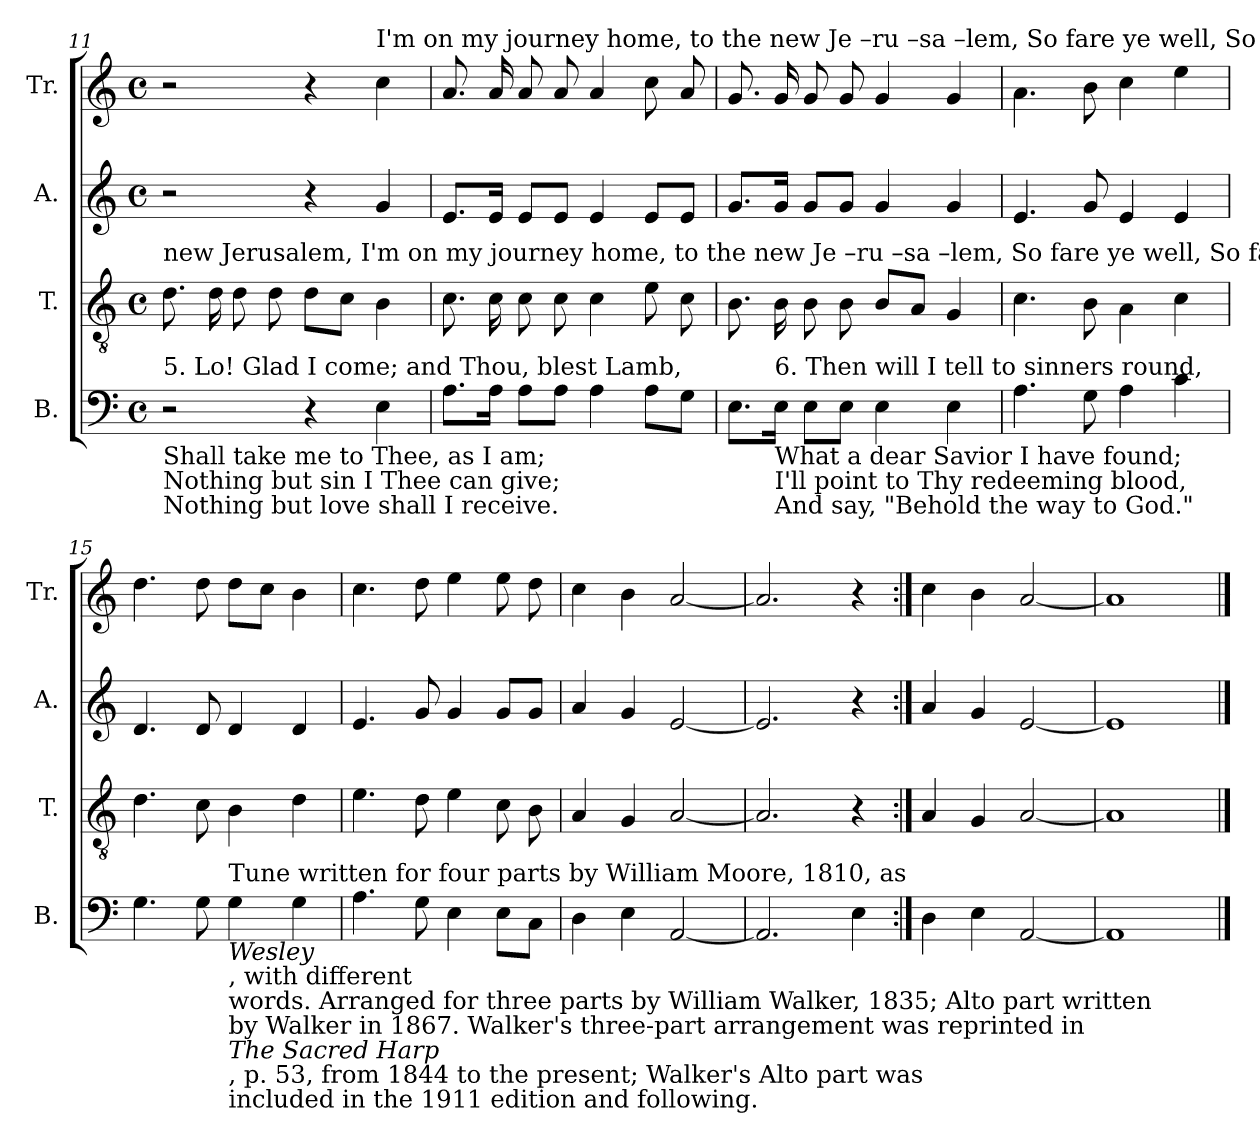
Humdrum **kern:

**kern	**kern	**kern	**kern
*part4	*part3	*part2	*part1
*staff4	*staff3	*staff2	*staff1
*I"B.	*I"T.	*I"A.	*I"Tr.
*I'B.	*I'T.	*I'A.	*I'Tr.
*clefF4	*clefGv2	*clefG2	*clefG2
*k[]	*k[]	*k[]	*k[]
*M4/4	*M4/4	*M4/4	*M4/4
*met(c)	*met(c)	*met(c)	*met(c)
=11	=11	=11	=11
!	!LO:TX:a:t=new Jerusalem,   I'm on my journey home, to  the  new  Je –ru –sa –lem,  So fare ye well,  So fare ye well,   So   fare  ye well,  I  am  going  home	!	!
!LO:TX:a:t=5. Lo! Glad I come; and Thou, blest Lamb,	!	!	!
!LO:TX:b:t=Shall take me to Thee, as I am;	!	!	!
!LO:TX:b:t=Nothing but sin I Thee can give;	!	!	!
!LO:TX:b:t=Nothing but love shall I receive.	!	!	!
2r	8.d!\	2r	2r
.	16d!\	.	.
.	8d!\	.	.
.	8d!\	.	.
4r	8d!\L	4r	4r
.	8c!\J	.	.
!	!	!	!LO:TX:a:t=I'm on my journey home, to  the  new  Je –ru –sa –lem,  So fare ye well,  So fare ye well,   So   fare  ye well,  I  am  going  home.
4E!\	4B!\	4g!/	4cc!\
=12	=12	=12	=12
8.A!\L	8.c!\	8.e!/L	8.a!/
16A!\Jk	16c!\	16e!/Jk	16a!/
8A!\L	8c!\	8e!/L	8a!/
8A!\J	8c!\	8e!/J	8a!/
4A!\	4c!\	4e!/	4a!/
8A!\L	8e!\	8e!/L	8cc!\
8G!\J	8c!\	8e!/J	8a!/
=13	=13	=13	=13
8.E!\L	8.B!\	8.g!/L	8.g!/
!LO:TX:a:t=6. Then will I tell to sinners round,	!	!	!
!LO:TX:b:t=What a dear Savior I have found;	!	!	!
!LO:TX:b:t=I'll point to Thy redeeming blood,	!	!	!
!LO:TX:b:t=And say, "Behold the way to God."	!	!	!
16E!\Jk	16B!\	16g!/Jk	16g!/
8E!\L	8B!\	8g!/L	8g!/
8E!\J	8B!\	8g!/J	8g!/
4E!\	8B!/L	4g!/	4g!/
.	8A!/J	.	.
4E!\	4G!/	4g!/	4g!/
=14	=14	=14	=14
4.A!\	4.c!\	4.e!/	4.a!\
8G!\	8B!\	8g!/	8b!\
4A!\	4A!\	4e!/	4cc!\
4c!\	4c!\	4e!/	4ee!\
=15	=15	=15	=15
4.G!\	4.d!\	4.d!/	4.dd!\
8G!\	8c!\	8d!/	8dd!\
!LO:TX:a:t=Tune written for four parts by William Moore, 1810, as	!	!	!
!LO:TX:b:i:t=Wesley	!	!	!
!LO:TX:b:t=, with different	!	!	!
!LO:TX:b:t=words. Arranged for three parts by William Walker, 1835; Alto part written	!	!	!
!LO:TX:b:t=by Walker in 1867. Walker's three-part arrangement was reprinted in	!	!	!
!LO:TX:b:i:t=The Sacred Harp	!	!	!
!LO:TX:b:t=, p. 53, from 1844 to the present; Walker's Alto part was	!	!	!
!LO:TX:b:t=included in the 1911 edition and following.	!	!	!
4G!\	4B!\	4d!/	8dd!\L
.	.	.	8cc!\J
4G!\	4d!\	4d!/	4b!\
=16	=16	=16	=16
4.A!\	4.e!\	4.e!/	4.cc!\
8G!\	8d!\	8g!/	8dd!\
4E!\	4e!\	4g!/	4ee!\
8E!\L	8c!\	8g!/L	8ee!\
8C!\J	8B!\	8g!/J	8dd!\
=17	=17	=17	=17
4D!\	4A!/	4a!/	4cc!\
4E!\	4G!/	4g!/	4b!\
[2AA!/	[2A!/	[2e!/	[2a!/
=18	=18	=18	=18
2.AA!/]	2.A!/]	2.e!/]	2.a!/]
4E!\	4r	4r	4r
=19:|!	=19:|!	=19:|!	=19:|!
4D!\	4A!/	4a!/	4cc!\
4E!\	4G!/	4g!/	4b!\
[2AA!/	[2A!/	[2e!/	[2a!/
=20	=20	=20	=20
1AA!]	1A!]	1e!]	1a!]
==	==	==	==
*-	*-	*-	*-
